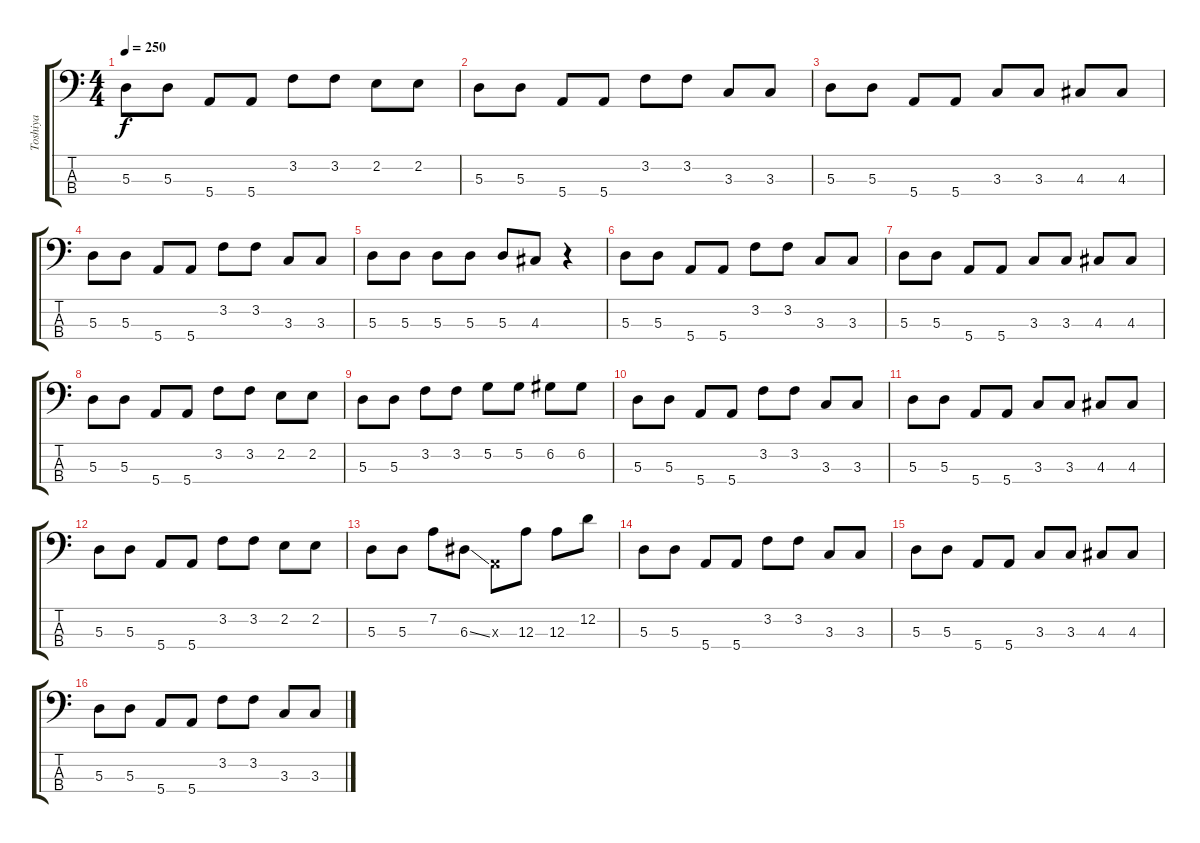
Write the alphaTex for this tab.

\track ("Toshiya" "Toshiya") {instrument slapbass2}
\staff {score tabs}
\tuning (G2 D2 A1 E1) {hide}
\ts (4 4)
\tempo 250
\clef f4
\ks c
5.3.8{dy f} 5.3.8 5.4.8 5.4.8 3.2.8 3.2.8 2.2.8 2.2.8 |
5.3.8 5.3.8 5.4.8 5.4.8 3.2.8 3.2.8 3.3.8 3.3.8 |
5.3.8 5.3.8 5.4.8 5.4.8 3.3.8 3.3.8 4.3.8 4.3.8 |
5.3.8 5.3.8 5.4.8 5.4.8 3.2.8 3.2.8 3.3.8 3.3.8 |
5.3.8 5.3.8 5.3.8 5.3.8 5.3.8 4.3.8 r.4 |
5.3.8 5.3.8 5.4.8 5.4.8 3.2.8 3.2.8 3.3.8 3.3.8 |
5.3.8 5.3.8 5.4.8 5.4.8 3.3.8 3.3.8 4.3.8 4.3.8 |
5.3.8 5.3.8 5.4.8 5.4.8 3.2.8 3.2.8 2.2.8 2.2.8 |
5.3.8 5.3.8 3.2.8 3.2.8 5.2.8 5.2.8 6.2.8 6.2.8 |
5.3.8 5.3.8 5.4.8 5.4.8 3.2.8 3.2.8 3.3.8 3.3.8 |
5.3.8 5.3.8 5.4.8 5.4.8 3.3.8 3.3.8 4.3.8 4.3.8 |
5.3.8 5.3.8 5.4.8 5.4.8 3.2.8 3.2.8 2.2.8 2.2.8 |
5.3.8 5.3.8 7.2.8 6.3{ss}.8 0.3{x}.8 12.3.8 12.3.8 12.2.8 |
5.3.8 5.3.8 5.4.8 5.4.8 3.2.8 3.2.8 3.3.8 3.3.8 |
5.3.8 5.3.8 5.4.8 5.4.8 3.3.8 3.3.8 4.3.8 4.3.8 |
5.3.8 5.3.8 5.4.8 5.4.8 3.2.8 3.2.8 3.3.8 3.3.8
